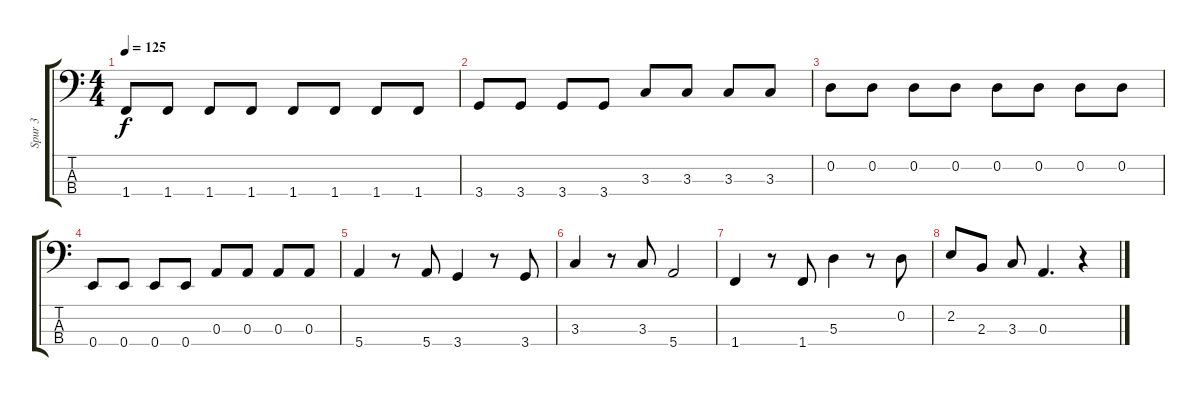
\track ("Spur 3" "Spur 3") {instrument electricbassfinger}
\staff {score tabs}
\tuning (G2 D2 A1 E1) {hide}
\ts (4 4)
\tempo 125
\clef f4
\ks c
1.4.8{dy f} 1.4.8 1.4.8 1.4.8 1.4.8 1.4.8 1.4.8 1.4.8 |
3.4.8 3.4.8 3.4.8 3.4.8 3.3.8 3.3.8 3.3.8 3.3.8 |
0.2.8 0.2.8 0.2.8 0.2.8 0.2.8 0.2.8 0.2.8 0.2.8 |
0.4.8 0.4.8 0.4.8 0.4.8 0.3.8 0.3.8 0.3.8 0.3.8 |
5.4.4 r.8 5.4.8 3.4.4 r.8 3.4.8 |
3.3.4 r.8 3.3.8 5.4.2 |
1.4.4 r.8 1.4.8 5.3.4 r.8 0.2.8 |
2.2.8 2.3.8 3.3.8 0.3.4{d} r.4
